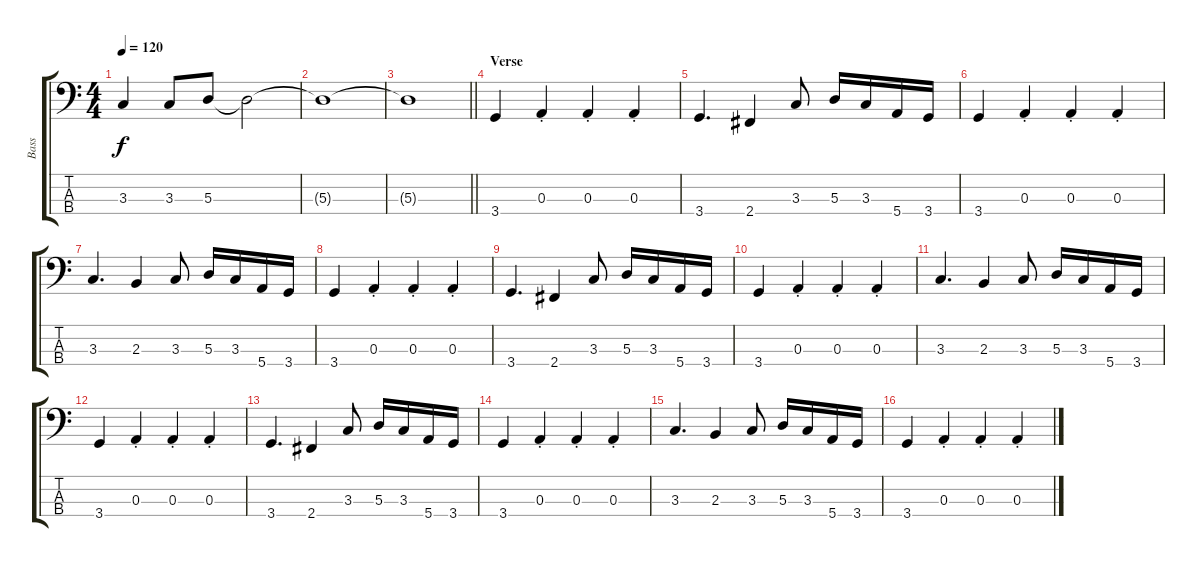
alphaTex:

\track ("Bass" "Bass") {instrument electricbasspick}
\staff {score tabs}
\tuning (G2 D2 A1 E1) {hide}
\ts (4 4)
\tempo 120
\clef f4
\ks c
3.3.4{dy f} 3.3.8 5.3.8 5.3{t}.2 |
5.3{t}.1 |
\barLineRight lightlight
5.3{t}.1 |
\section ("" "Verse")
3.4.4 0.3{st}.4 0.3{st}.4 0.3{st}.4 |
3.4.4{d} 2.4.4 3.3.8 5.3.16 3.3.16 5.4.16 3.4.16 |
3.4.4 0.3{st}.4 0.3{st}.4 0.3{st}.4 |
3.3.4{d} 2.3.4 3.3.8 5.3.16 3.3.16 5.4.16 3.4.16 |
3.4.4 0.3{st}.4 0.3{st}.4 0.3{st}.4 |
3.4.4{d} 2.4.4 3.3.8 5.3.16 3.3.16 5.4.16 3.4.16 |
3.4.4 0.3{st}.4 0.3{st}.4 0.3{st}.4 |
3.3.4{d} 2.3.4 3.3.8 5.3.16 3.3.16 5.4.16 3.4.16 |
3.4.4 0.3{st}.4 0.3{st}.4 0.3{st}.4 |
3.4.4{d} 2.4.4 3.3.8 5.3.16 3.3.16 5.4.16 3.4.16 |
3.4.4 0.3{st}.4 0.3{st}.4 0.3{st}.4 |
3.3.4{d} 2.3.4 3.3.8 5.3.16 3.3.16 5.4.16 3.4.16 |
3.4.4 0.3{st}.4 0.3{st}.4 0.3{st}.4
